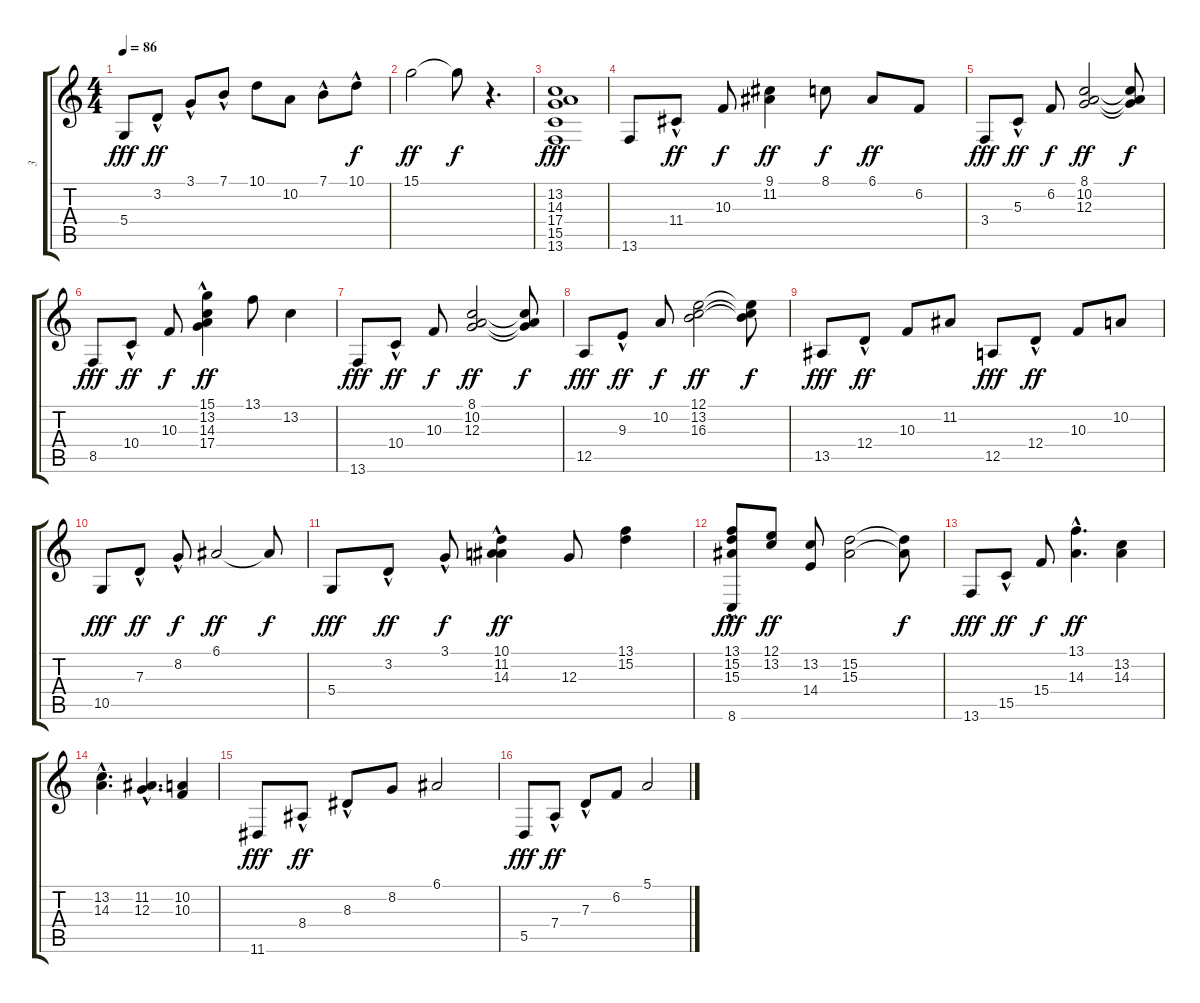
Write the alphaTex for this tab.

\track ("3" "3") {instrument electricpiano1}
\staff {score tabs}
\tuning (E4 B3 G3 D3 A2 E2) {hide}
\ts (4 4)
\tempo 86
\clef g2
\ks c
5.4.8{dy fff} 3.2{hac}.8{dy ff} 3.1{hac}.8 7.1{hac}.8 10.1.8 10.2.8 7.1{hac}.8 10.1{hac}.8{dy f} |
15.1.2{dy ff} 15.1{t}.8{dy f} r.4{d} |
(13.2 14.3 17.4 15.5 13.6).1{dy fff} |
13.6.8 11.4{hac}.8{dy ff} 10.3.8{dy f} (9.1 11.2).4{dy ff} 8.1.8{dy f} 6.1.8{dy ff} 6.2.8 |
3.4.8{dy fff} 5.3{hac}.8{dy ff} 6.2.8{dy f} (8.1 10.2 12.3).2{dy ff} (8.1{t} 10.2{t} 12.3{t}).8{dy f} |
8.5.8{dy fff} 10.4{hac}.8{dy ff} 10.3.8{dy f} (15.1 13.2{hac} 14.3 17.4).4{dy ff} 13.1.8 13.2.4 |
13.6.8{dy fff} 10.4{hac}.8{dy ff} 10.3.8{dy f} (8.1 10.2 12.3).2{dy ff} (8.1{t} 10.2{t} 12.3{t}).8{dy f} |
12.5.8{dy fff} 9.3{hac}.8{dy ff} 10.2.8{dy f} (12.1 13.2 16.3).2{dy ff} (12.1{t} 13.2{t} 16.3{t}).8{dy f} |
13.5.8{dy fff} 12.4{hac}.8{dy ff} 10.3.8 11.2.8 12.5.8{dy fff} 12.4{hac}.8{dy ff} 10.3.8 10.2.8 |
10.5.8{dy fff} 7.3{hac}.8{dy ff} 8.2{hac}.8{dy f} 6.1.2{dy ff} 6.1{t}.8{dy f} |
5.4.8{dy fff} 3.2{hac}.8{dy ff} 3.1{hac}.8{dy f} (10.1{hac} 11.2 14.3).4{dy ff} 12.3.8 (13.1 15.2).4 |
(13.1 15.2 15.3{hac} 8.6).8{dy fff} (12.1 13.2).8{dy ff} (13.2 14.4).8 (15.2 15.3).2 (15.2{t} 15.3{t}).8{dy f} |
13.6.8{dy fff} 15.5{hac}.8{dy ff} 15.4.8{dy f} (13.1{hac} 14.3{hac}).4{d dy ff} (13.2 14.3).4 |
(13.2{hac} 14.3{hac}).4{d} (11.2{hac} 12.3{hac}).4{d} (10.2 10.3).4 |
11.6.8{dy fff} 8.4{hac}.8{dy ff} 8.3{hac}.8 8.2.8 6.1.2 |
5.5.8{dy fff} 7.4{hac}.8{dy ff} 7.3{hac}.8 6.2.8 5.1.2
